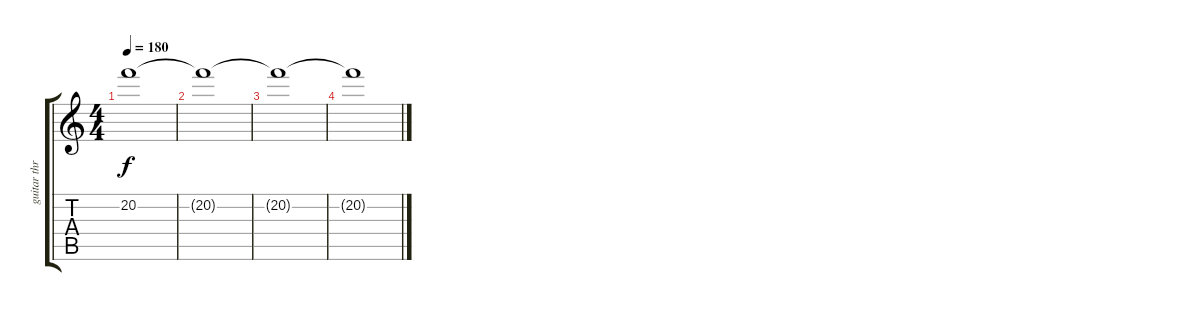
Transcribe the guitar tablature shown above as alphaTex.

\track ("guitar three" "guitar thr") {instrument overdrivenguitar}
\staff {score tabs}
\tuning (D4 A3 F3 C3 G2 C2) {hide}
\ts (4 4)
\tempo 180
\clef g2
\ks c
20.2{t}.1{dy f} |
20.2{t}.1 |
20.2{t}.1 |
20.2{t}.1
